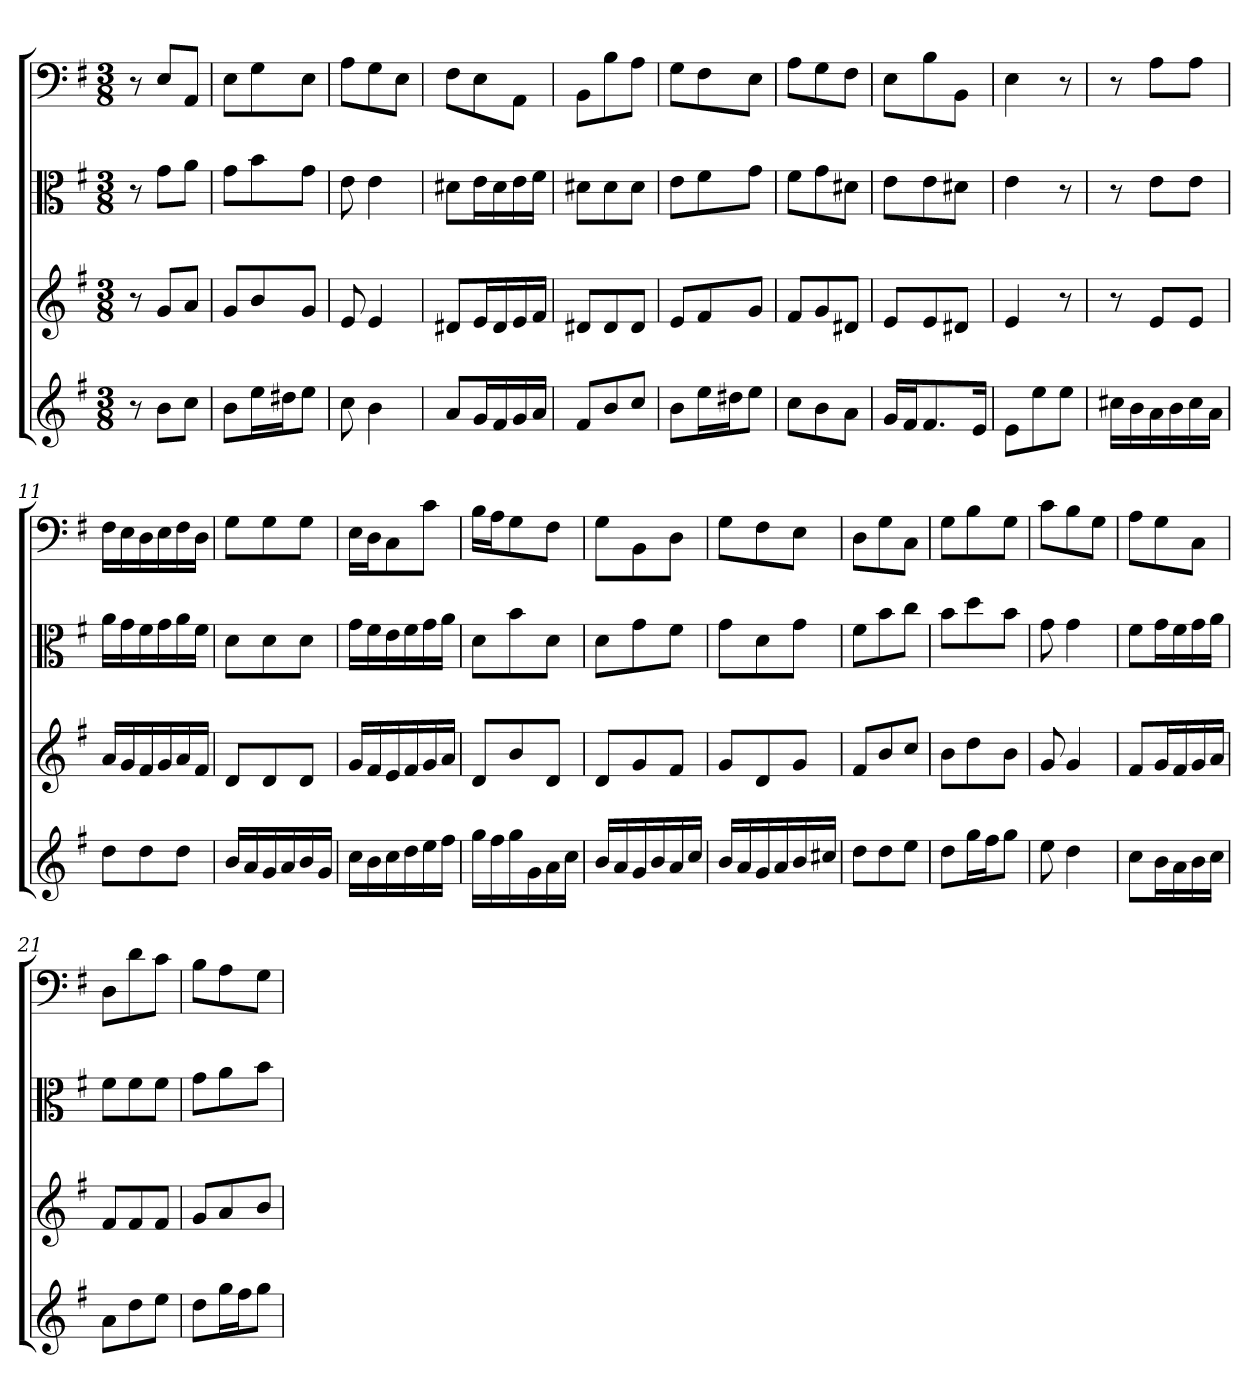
**kern	**kern	**kern	**kern
*part4	*part3	*part2	*part1
*staff4	*staff3	*staff2	*staff1
*clefG2	*clefG2	*clefC3	*clefF4
*k[f#]	*k[f#]	*k[f#]	*k[f#]
*e:	*e:	*e:	*e:
*M3/8	*M3/8	*M3/8	*M3/8
=1	=1	=1	=1
8r	8r	8r	8r
8b\L	8g/L	8g\L	8E/L
8cc\J	8a/J	8a\J	8AA/J
=2	=2	=2	=2
8b\L	8g/L	8g\L	8E\L
16ee\L	8b/	8b\	8G\
16dd#X\J	.	.	.
8ee\J	8g/J	8g\J	8E\J
=3	=3	=3	=3
8cc\	8e/	8e\	8A\L
4b\	4e/	4e\	8G\
.	.	.	8E\J
=4	=4	=4	=4
8a/L	8d#X/L	8d#X\L	8F#\L
16g/L	16e/L	16e\L	8E\
16f#/	16d#/	16d#\	.
16g/	16e/	16e\	8AA\J
16a/JJ	16f#/JJ	16f#\JJ	.
=5	=5	=5	=5
8f#/L	8d#X/L	8d#X\L	8BB\L
8b/	8d#/	8d#\	8B\
8cc/J	8d#/J	8d#\J	8A\J
=6	=6	=6	=6
8b\L	8e/L	8e\L	8G\L
16ee\L	8f#/	8f#\	8F#\
16dd#X\J	.	.	.
8ee\J	8g/J	8g\J	8E\J
=7	=7	=7	=7
8cc\L	8f#/L	8f#\L	8A\L
8b\	8g/	8g\	8G\
8a\J	8d#X/J	8d#X\J	8F#\J
=8	=8	=8	=8
16g/LL	8e/L	8e\L	8E\L
16f#/J	.	.	.
8.f#/	8e/	8e\	8B\
.	8d#X/J	8d#X\J	8BB\J
16e/Jk	.	.	.
=9	=9	=9	=9
8e\L	4e/	4e\	4E\
8ee\	.	.	.
8ee\J	8r	8r	8r
=10	=10	=10	=10
16cc#X\LL	8r	8r	8r
16b\	.	.	.
16a\	8e/L	8e\L	8A\L
16b\	.	.	.
16cc#\	8e/J	8e\J	8A\J
16a\JJ	.	.	.
=11	=11	=11	=11
8dd\L	16a/LL	16a\LL	16F#\LL
.	16g/	16g\	16E\
8dd\	16f#/	16f#\	16D\
.	16g/	16g\	16E\
8dd\J	16a/	16a\	16F#\
.	16f#/JJ	16f#\JJ	16D\JJ
=12	=12	=12	=12
16b/LL	8d/L	8d\L	8G\L
16a/	.	.	.
16g/	8d/	8d\	8G\
16a/	.	.	.
16b/	8d/J	8d\J	8G\J
16g/JJ	.	.	.
=13	=13	=13	=13
16cc\LL	16g/LL	16g\LL	16E\LL
16b\	16f#/	16f#\	16D\J
16cc\	16e/	16e\	8C\
16dd\	16f#/	16f#\	.
16ee\	16g/	16g\	8c\J
16ff#\JJ	16a/JJ	16a\JJ	.
=14	=14	=14	=14
16gg\LL	8d/L	8d\L	16B\LL
16ff#\	.	.	16A\J
16gg\	8b/	8b\	8G\
16g\	.	.	.
16a\	8d/J	8d\J	8F#\J
16cc\JJ	.	.	.
=15	=15	=15	=15
16b/LL	8d/L	8d\L	8G\L
16a/	.	.	.
16g/	8g/	8g\	8BB\
16b/	.	.	.
16a/	8f#/J	8f#\J	8D\J
16cc/JJ	.	.	.
=16	=16	=16	=16
16b/LL	8g/L	8g\L	8G\L
16a/	.	.	.
16g/	8d/	8d\	8F#\
16a/	.	.	.
16b/	8g/J	8g\J	8E\J
16cc#X/JJ	.	.	.
=17	=17	=17	=17
8dd\L	8f#/L	8f#\L	8D\L
8dd\	8b/	8b\	8G\
8ee\J	8cc/J	8cc\J	8C\J
=18	=18	=18	=18
8dd\L	8b\L	8b\L	8G\L
16gg\L	8dd\	8dd\	8B\
16ff#\J	.	.	.
8gg\J	8b\J	8b\J	8G\J
=19	=19	=19	=19
8ee\	8g/	8g\	8c\L
4dd\	4g/	4g\	8B\
.	.	.	8G\J
=20	=20	=20	=20
8cc\L	8f#/L	8f#\L	8A\L
16b\L	16g/L	16g\L	8G\
16a\	16f#/	16f#\	.
16b\	16g/	16g\	8C\J
16cc\JJ	16a/JJ	16a\JJ	.
=21	=21	=21	=21
8a\L	8f#/L	8f#\L	8D\L
8dd\	8f#/	8f#\	8d\
8ee\J	8f#/J	8f#\J	8c\J
=22	=22	=22	=22
8dd\L	8g/L	8g\L	8B\L
16gg\L	8a/	8a\	8A\
16ff#\J	.	.	.
8gg\J	8b/J	8b\J	8G\J
=	=	=	=
*-	*-	*-	*-
